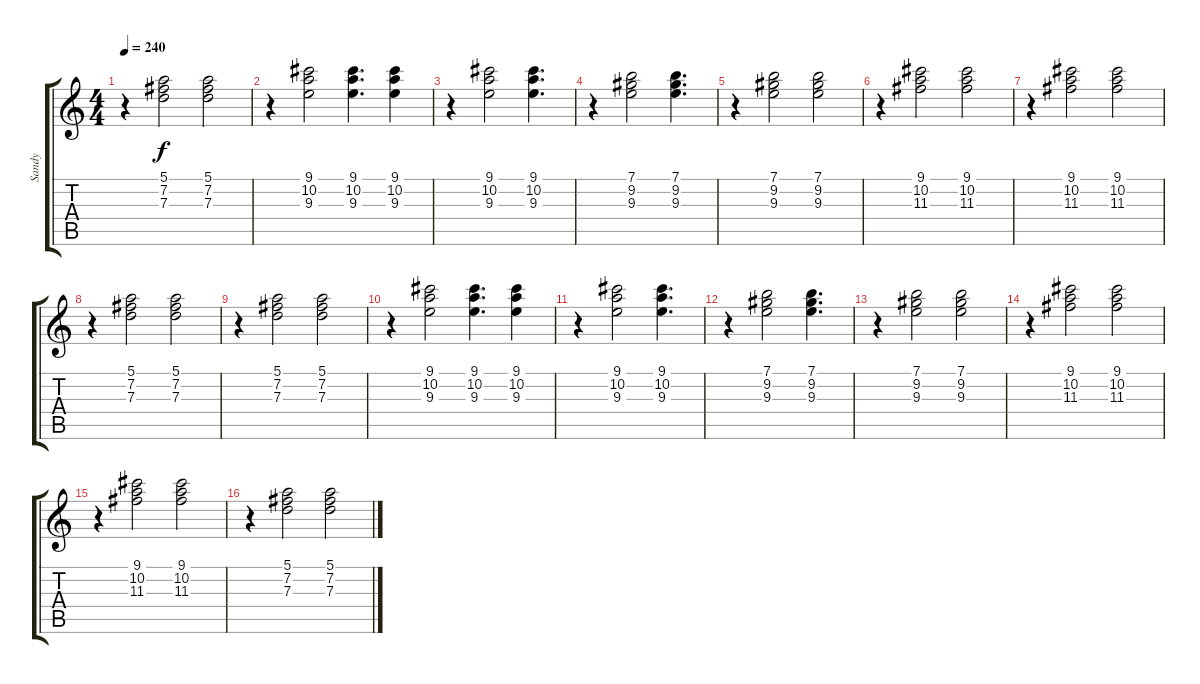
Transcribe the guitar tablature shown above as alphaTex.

\track ("Sandy" "Sandy") {instrument acousticguitarsteel}
\staff {score tabs}
\tuning (E4 B3 G3 D3 A2 E2) {hide}
\ts (4 4)
\tempo 240
\clef g2
\ks c
r.4{dy f} (5.1 7.2 7.3).2 (5.1 7.2 7.3).2 |
r.4 (9.1 10.2 9.3).2 (9.1 10.2 9.3).4{d} (9.1 10.2 9.3).4 |
r.4 (9.1 10.2 9.3).2 (9.1 10.2 9.3).4{d} |
r.4 (7.1 9.2 9.3).2 (7.1 9.2 9.3).4{d} |
r.4 (7.1 9.2 9.3).2 (7.1 9.2 9.3).2 |
r.4 (9.1 10.2 11.3).2 (9.1 10.2 11.3).2 |
r.4 (9.1 10.2 11.3).2 (9.1 10.2 11.3).2 |
r.4 (5.1 7.2 7.3).2 (5.1 7.2 7.3).2 |
r.4 (5.1 7.2 7.3).2 (5.1 7.2 7.3).2 |
r.4 (9.1 10.2 9.3).2 (9.1 10.2 9.3).4{d} (9.1 10.2 9.3).4 |
r.4 (9.1 10.2 9.3).2 (9.1 10.2 9.3).4{d} |
r.4 (7.1 9.2 9.3).2 (7.1 9.2 9.3).4{d} |
r.4 (7.1 9.2 9.3).2 (7.1 9.2 9.3).2 |
r.4 (9.1 10.2 11.3).2 (9.1 10.2 11.3).2 |
r.4 (9.1 10.2 11.3).2 (9.1 10.2 11.3).2 |
r.4 (5.1 7.2 7.3).2 (5.1 7.2 7.3).2
